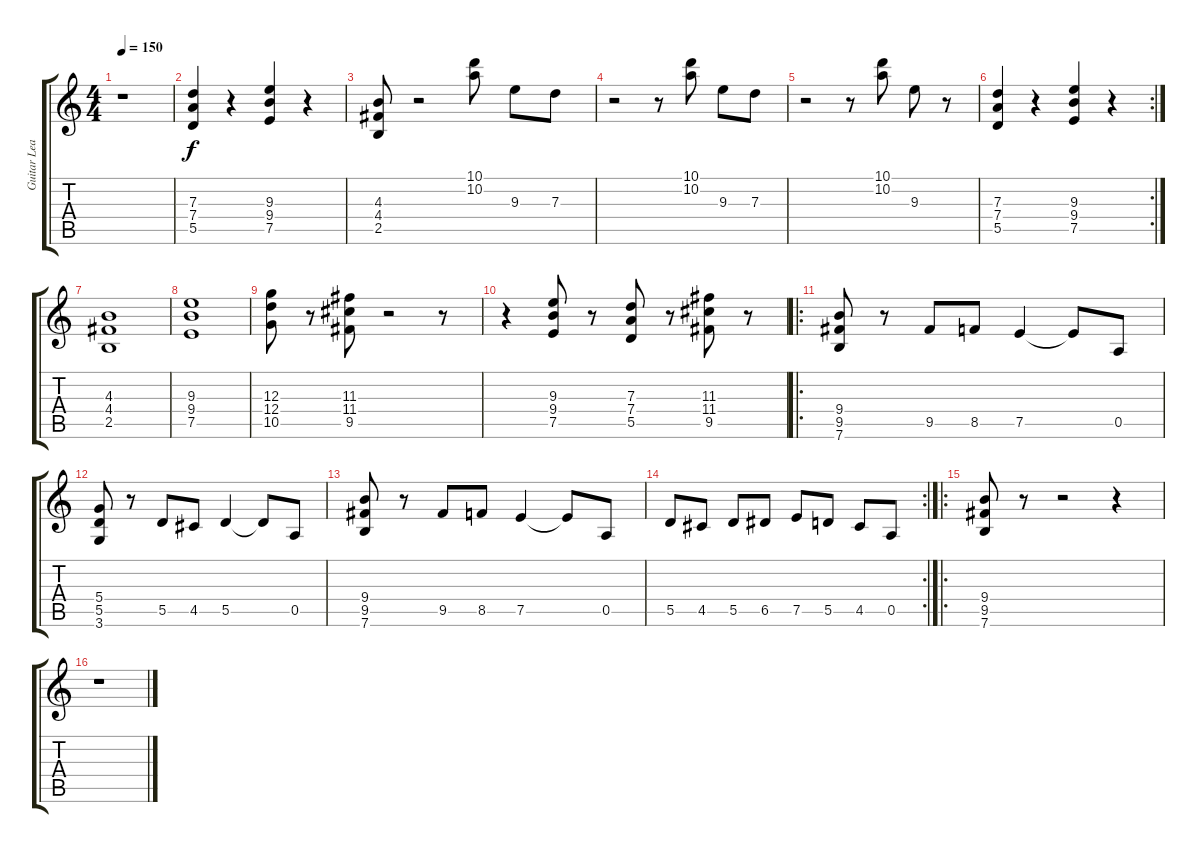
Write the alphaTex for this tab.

\track ("Guitar Lead" "Guitar Lea") {instrument distortionguitar}
\staff {score tabs}
\tuning (E4 B3 G3 D3 A2 E2) {hide}
\ts (4 4)
\tempo 150
\clef g2
\ks c
r.1{dy f} |
(7.3 7.4 5.5).4 r.4 (9.3 9.4 7.5).4 r.4 |
(4.3 4.4 2.5).8 r.2 (10.1 10.2).8 9.3.8 7.3.8 |
r.2 r.8 (10.1 10.2).8 9.3.8 7.3.8 |
r.2 r.8 (10.1 10.2).8 9.3.8 r.8 |
\rc 2
(7.3 7.4 5.5).4 r.4 (9.3 9.4 7.5).4 r.4 |
(4.3 4.4 2.5).1 |
(9.3 9.4 7.5).1 |
(12.3 12.4 10.5).8 r.8 (11.3 11.4 9.5).8 r.2 r.8 |
r.4 (9.3 9.4 7.5).8 r.8 (7.3 7.4 5.5).8 r.8 (11.3 11.4 9.5).8 r.8 |
\ro
(9.4 9.5 7.6).8 r.8 9.5.8 8.5.8 7.5.4 7.5{t}.8 0.5.8 |
(5.4 5.5 3.6).8 r.8 5.5.8 4.5.8 5.5.4 5.5{t}.8 0.5.8 |
(9.4 9.5 7.6).8 r.8 9.5.8 8.5.8 7.5.4 7.5{t}.8 0.5.8 |
\rc 2
5.5.8 4.5.8 5.5.8 6.5.8 7.5.8 5.5.8 4.5.8 0.5.8 |
\ro
(9.4 9.5 7.6).8 r.8 r.2 r.4 |
r.1
